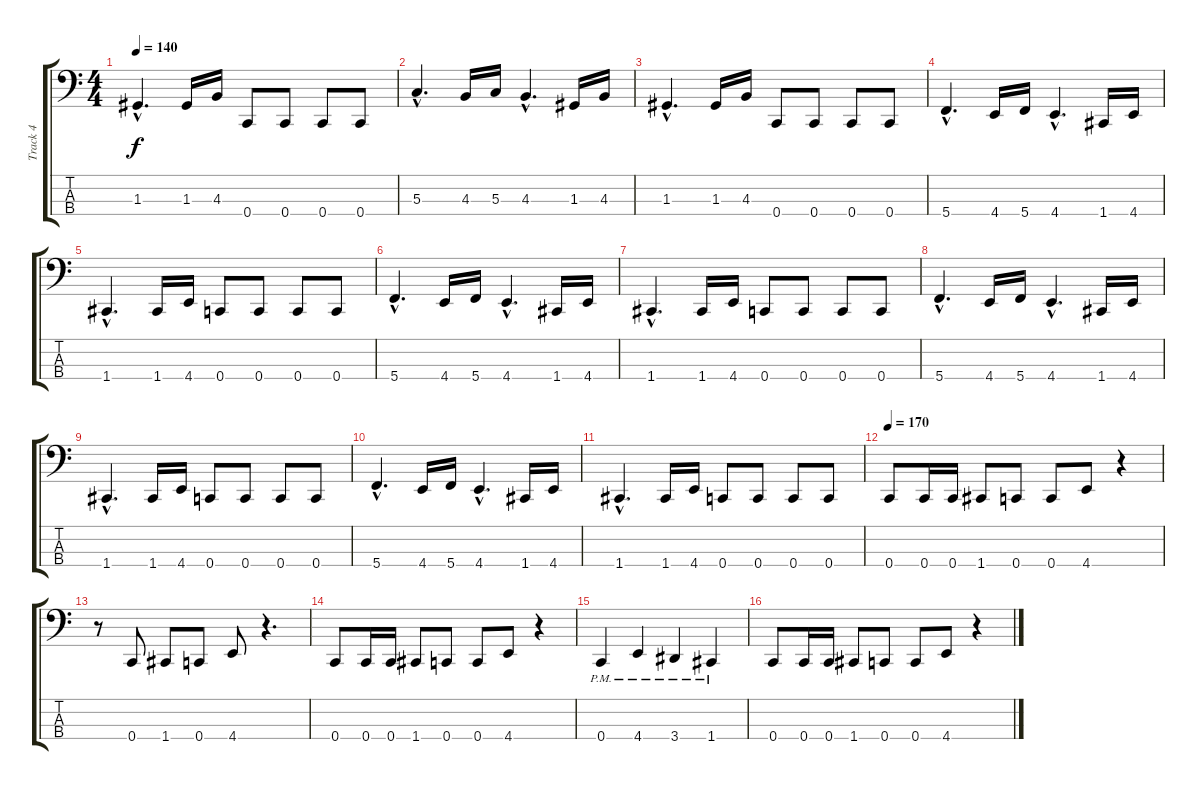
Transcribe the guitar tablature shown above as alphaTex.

\track ("Track 4" "Track 4") {instrument electricbassfinger}
\staff {score tabs}
\tuning (F2 C2 G1 C1) {hide}
\ts (4 4)
\tempo 140
\clef f4
\ks c
1.3{hac}.4{d dy f} 1.3.16 4.3.16 0.4.8 0.4.8 0.4.8 0.4.8 |
5.3{hac}.4{d} 4.3.16 5.3.16 4.3{hac}.4{d} 1.3.16 4.3.16 |
1.3{hac}.4{d} 1.3.16 4.3.16 0.4.8 0.4.8 0.4.8 0.4.8 |
5.4{hac}.4{d} 4.4.16 5.4.16 4.4{hac}.4{d} 1.4.16 4.4.16 |
1.4{hac}.4{d} 1.4.16 4.4.16 0.4.8 0.4.8 0.4.8 0.4.8 |
5.4{hac}.4{d} 4.4.16 5.4.16 4.4{hac}.4{d} 1.4.16 4.4.16 |
1.4{hac}.4{d} 1.4.16 4.4.16 0.4.8 0.4.8 0.4.8 0.4.8 |
5.4{hac}.4{d} 4.4.16 5.4.16 4.4{hac}.4{d} 1.4.16 4.4.16 |
1.4{hac}.4{d} 1.4.16 4.4.16 0.4.8 0.4.8 0.4.8 0.4.8 |
5.4{hac}.4{d} 4.4.16 5.4.16 4.4{hac}.4{d} 1.4.16 4.4.16 |
1.4{hac}.4{d} 1.4.16 4.4.16 0.4.8 0.4.8 0.4.8 0.4.8 |
\tempo 170
0.4.8 0.4.16 0.4.16 1.4.8 0.4.8 0.4.8 4.4.8 r.4 |
r.8 0.4.8 1.4.8 0.4.8 4.4.8 r.4{d} |
0.4.8 0.4.16 0.4.16 1.4.8 0.4.8 0.4.8 4.4.8 r.4 |
0.4{pm}.4 4.4{pm}.4 3.4{pm}.4 1.4{pm}.4 |
0.4.8 0.4.16 0.4.16 1.4.8 0.4.8 0.4.8 4.4.8 r.4
